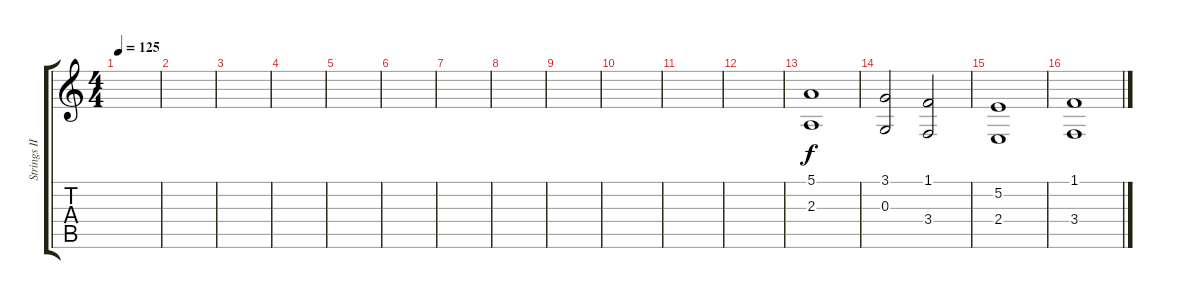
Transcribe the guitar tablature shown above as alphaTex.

\track ("Strings II" "Strings II") {instrument stringensemble1}
\staff {score tabs}
\tuning (E4 B3 G3 D3 A2 E2) {hide}
\ts (4 4)
\tempo 125
\clef g2
\ks c
|
|
|
|
|
|
|
|
|
|
|
|
(5.1 2.3).1 |
(3.1 0.3).2 (1.1 3.4).2 |
(5.2 2.4).1 |
(1.1 3.4).1
